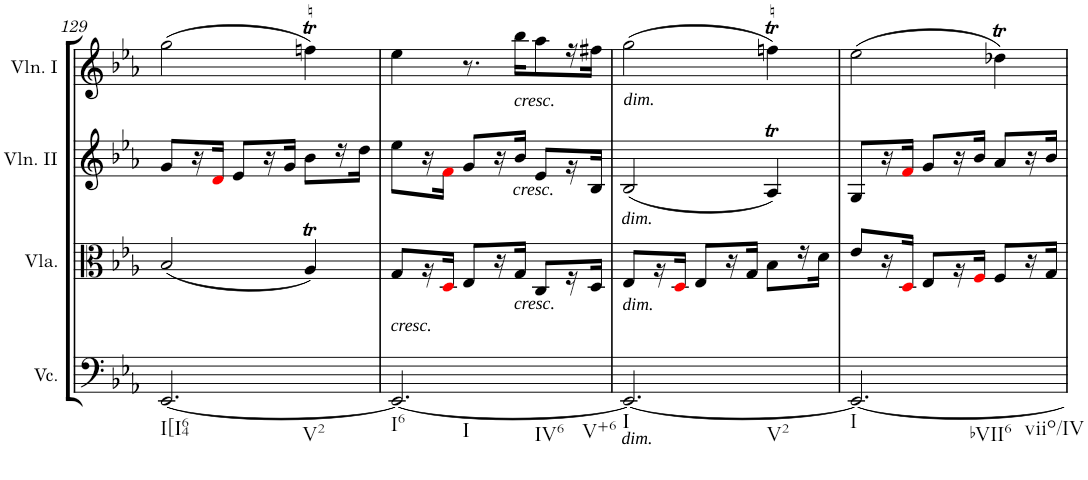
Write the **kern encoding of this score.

**kern	**kern	**kern	**kern
*part4	*part3	*part2	*part1
*staff4	*staff3	*staff2	*staff1
*I"Violoncello	*I"Viola	*I"Violin II	*I"Violin I
*I'Vc.	*I'Vla.	*I'Vln. II	*I'Vln. I
!!LO:PB:g=z
*clefF4	*clefC3	*clefG2	*clefG2
*k[b-e-a-]	*k[b-e-a-]	*k[b-e-a-]	*k[b-e-a-]
*E-:	*E-:	*E-:	*E-:
*M3/4	*M3/4	*M3/4	*M3/4
=129	=129	=129	=129
!LO:TX:b:t=I[I64	!	!	!
!LO:TX:b:t=V2	!	!	!
[2.EE-/	(2B-/	8g/L	(2gg\
.	.	16r	.
.	.	16di/JJ	.
.	.	8e-/L	.
.	.	16r	.
.	.	16g/JJ	.
.	4A-T/)	8b-\L	4ffnT\)
.	.	16r	.
.	.	16dd\JJ	.
=130	=130	=130	=130
!LO:TX:a:i:t=cresc.	!	!	!
!LO:TX:b:t=I6	!	!	!
!LO:TX:b:t=I	!	!	!
!LO:TX:b:t=IV6	!	!	!
!LO:TX:b:t=V+6	!	!	!
2.EE-/_	8G/L	8ee-\L	4ee-\
.	16r	16r	.
.	16Di/JJ	16fi\JJ	.
.	8E-/L	8g/L	8.r
.	16r	16r	.
!	!	!	!LO:TX:b:i:t=cresc.
!	!	!LO:TX:b:i:t=cresc.	!
!	!LO:TX:b:i:t=cresc.	!	!
.	16G/JJ	16b-/JJ	16bb-\KL
.	8C/L	8e-/L	8aa-\
.	16r	16r	16r
.	16D/JJ	16B-/JJ	16ff#X\JJ
=131	=131	=131	=131
!	!	!	!LO:TX:b:i:t=dim.
!	!LO:TX:b:i:t=dim.	!	!
!	!LO:TX:a:i:t=dim.	!	!
!LO:TX:b:i:t=dim.	!	!	!
!LO:TX:b:t=I	!	!	!
!LO:TX:b:t=V2	!	!	!
2.EE-/_	8E-/L	(2B-/	(2gg\
.	16r	.	.
.	16Di/JJ	.	.
.	8E-/L	.	.
.	16r	.	.
.	16G/JJ	.	.
.	8B-\L	4A-T/)	4ffnT\)
.	16r	.	.
.	16d\JJ	.	.
=132	=132	=132	=132
!LO:TX:b:t=I	!	!	!
!LO:TX:b:t=bVII6	!	!	!
!LO:TX:b:t=viio/IV	!	!	!
2.EE-/_	8e-/L	8G/L	(2ee-\
.	16r	16r	.
.	16Di/JJ	16fi/JJ	.
.	8E-/L	8g/L	.
.	16r	16r	.
.	16Fi/JJ	16b-/JJ	.
.	8F/L	8a-/L	4dd-XT\)
.	16r	16r	.
.	16G/JJ	16b-/JJ	.
=	=	=	=
*-	*-	*-	*-
